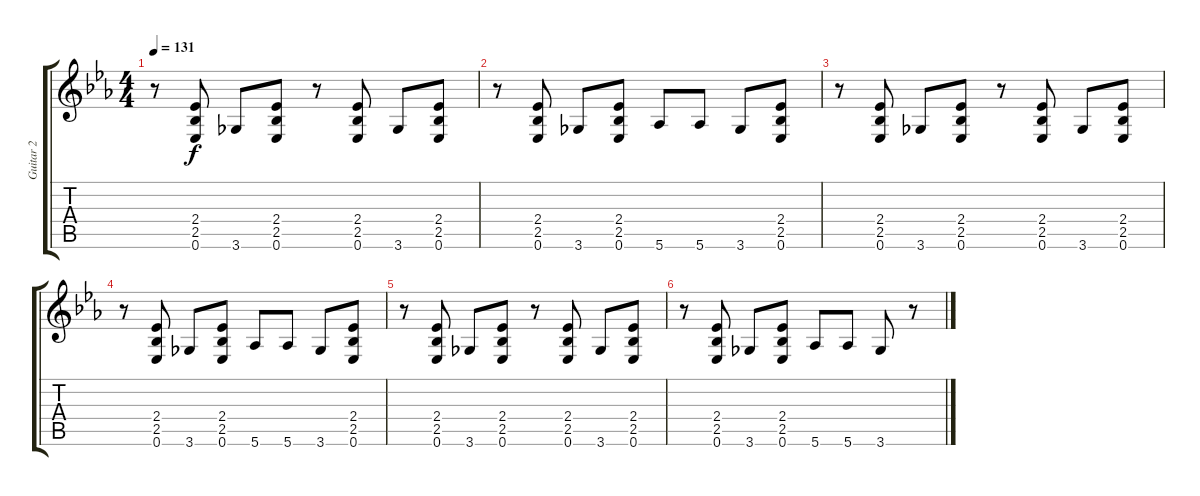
\track ("Guitar 2" "Guitar 2") {instrument distortionguitar}
\staff {score tabs}
\tuning (Eb4 Bb3 Gb3 Db3 Ab2 Eb2) {hide}
\ts (4 4)
\tempo 131
\clef g2
\ks eb
r.8{dy f} (2.4 2.5 0.6).8 3.6.8 (2.4 2.5 0.6).8 r.8 (2.4 2.5 0.6).8 3.6.8 (2.4 2.5 0.6).8 |
r.8 (2.4 2.5 0.6).8 3.6.8 (2.4 2.5 0.6).8 5.6.8 5.6.8 3.6.8 (2.4 2.5 0.6).8 |
r.8 (2.4 2.5 0.6).8 3.6.8 (2.4 2.5 0.6).8 r.8 (2.4 2.5 0.6).8 3.6.8 (2.4 2.5 0.6).8 |
r.8 (2.4 2.5 0.6).8 3.6.8 (2.4 2.5 0.6).8 5.6.8 5.6.8 3.6.8 (2.4 2.5 0.6).8 |
r.8 (2.4 2.5 0.6).8 3.6.8 (2.4 2.5 0.6).8 r.8 (2.4 2.5 0.6).8 3.6.8 (2.4 2.5 0.6).8 |
r.8 (2.4 2.5 0.6).8 3.6.8 (2.4 2.5 0.6).8 5.6.8 5.6.8 3.6.8 r.8
